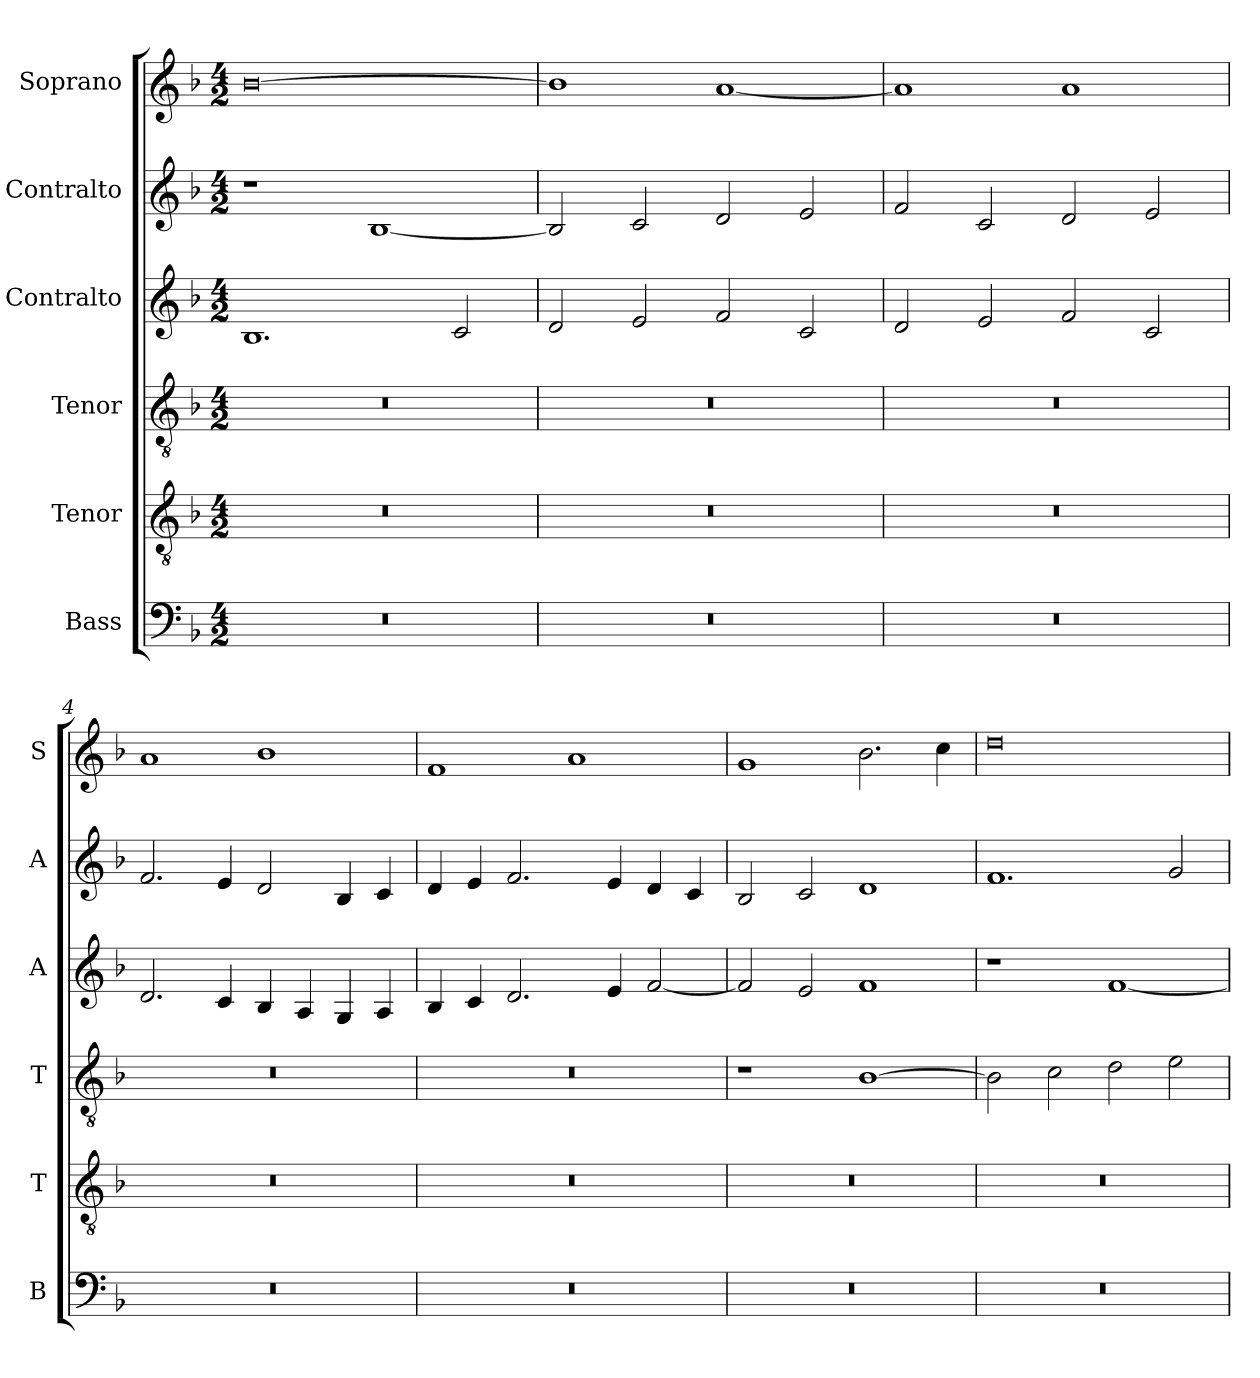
**kern	**kern	**kern	**kern	**kern	**kern
*part6	*part5	*part4	*part3	*part2	*part1
*staff6	*staff5	*staff4	*staff3	*staff2	*staff1
*I"Bass	*I"Tenor	*I"Tenor	*I"Contralto	*I"Contralto	*I"Soprano
*I'B	*I'T	*I'T	*I'A	*I'A	*I'S
*clefF4	*clefGv2	*clefGv2	*clefG2	*clefG2	*clefG2
*k[b-]	*k[b-]	*k[b-]	*k[b-]	*k[b-]	*k[b-]
*F:ion	*F:ion	*F:ion	*F:ion	*F:ion	*F:ion
*M4/2	*M4/2	*M4/2	*M4/2	*M4/2	*M4/2
=1	=1	=1	=1	=1	=1
0r	0r	0r	1.B-	1r	[0b-
.	.	.	.	[1B-	.
.	.	.	2c	.	.
=2	=2	=2	=2	=2	=2
0r	0r	0r	2d	2B-]	1b-]
.	.	.	2e	2c	.
.	.	.	2f	2d	[1a
.	.	.	2c	2e	.
=3	=3	=3	=3	=3	=3
0r	0r	0r	2d	2f	1a]
.	.	.	2e	2c	.
.	.	.	2f	2d	1a
.	.	.	2c	2e	.
=4	=4	=4	=4	=4	=4
0r	0r	0r	2.d	2.f	1a
.	.	.	4c	4e	.
.	.	.	4B-	2d	1b-
.	.	.	4A	.	.
.	.	.	4G	4B-	.
.	.	.	4A	4c	.
=5	=5	=5	=5	=5	=5
0r	0r	0r	4B-	4d	1f
.	.	.	4c	4e	.
.	.	.	2.d	2.f	.
.	.	.	.	.	1a
.	.	.	4e	4e	.
.	.	.	[2f	4d	.
.	.	.	.	4c	.
=6	=6	=6	=6	=6	=6
0r	0r	1r	2f]	2B-	1g
.	.	.	2e	2c	.
.	.	[1B-	1f	1d	2.b-
.	.	.	.	.	4cc
=7	=7	=7	=7	=7	=7
0r	0r	2B-]	1r	1.f	0dd
.	.	2c	.	.	.
.	.	2d	[1f	.	.
.	.	2e	.	2g	.
=	=	=	=	=	=
*-	*-	*-	*-	*-	*-
